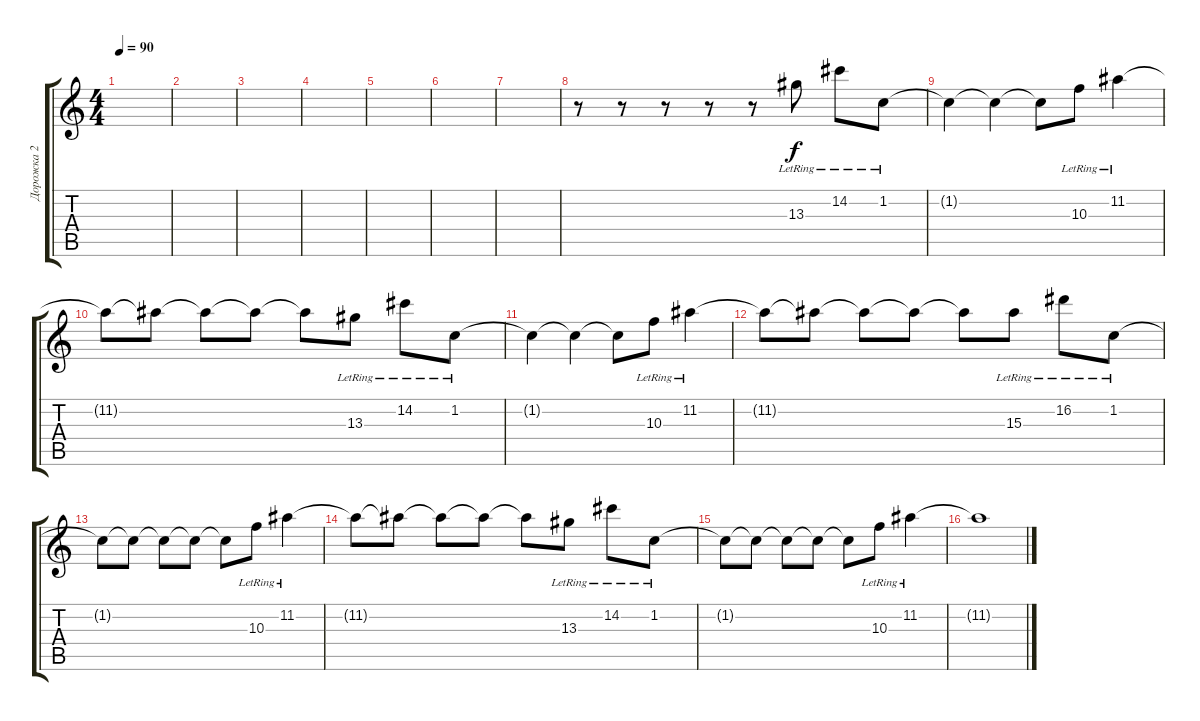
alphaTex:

\track ("Дорожка 2" "Дорожка 2") {instrument electricguitarclean}
\staff {score tabs}
\tuning (E4 B3 G3 D3 A2 E2) {hide}
\ts (4 4)
\tempo 90
\clef g2
\ks c
|
|
|
|
|
|
|
r.8 r.8 r.8 r.8 r.8 13.3{lr}.8{volume 11} 14.2{lr}.8 1.2{lr}.8 |
1.2{t}.4 1.2{t}.4 1.2{t}.8 10.3{lr}.8 11.2{lr}.4 |
11.2{t}.8 11.2{t}.8 11.2{t}.8 11.2{t}.8 11.2{t}.8 13.3{lr}.8 14.2{lr}.8 1.2{lr}.8 |
1.2{t}.4 1.2{t}.4 1.2{t}.8 10.3{lr}.8 11.2{lr}.4 |
11.2{t}.8 11.2{t}.8 11.2{t}.8 11.2{t}.8 11.2{t}.8 15.3{lr}.8 16.2{lr}.8 1.2{lr}.8 |
1.2{t}.8 1.2{t}.8 1.2{t}.8 1.2{t}.8 1.2{t}.8 10.3{lr}.8 11.2{lr}.4 |
11.2{t}.8 11.2{t}.8 11.2{t}.8 11.2{t}.8 11.2{t}.8 13.3{lr}.8 14.2{lr}.8 1.2{lr}.8 |
1.2{t}.8 1.2{t}.8 1.2{t}.8 1.2{t}.8 1.2{t}.8 10.3{lr}.8 11.2{lr}.4 |
11.2{t}.1{volume 2}
